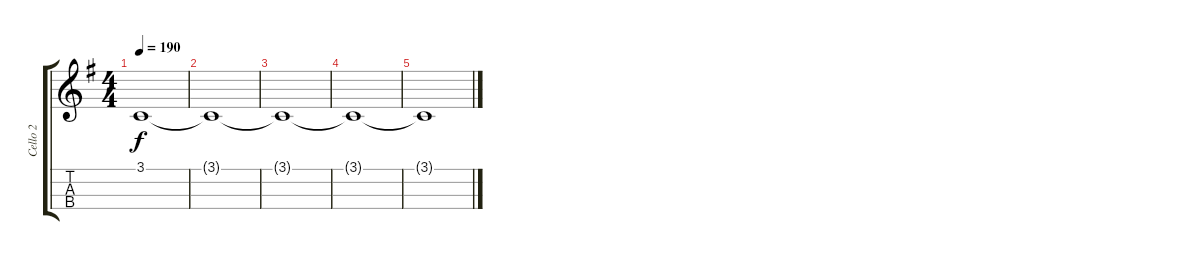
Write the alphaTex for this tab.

\track ("Cello 2" "Cello 2") {instrument cello}
\staff {score tabs}
\tuning (A3 D3 G2 C2) {hide}
\ts (4 4)
\tempo 190
\clef g2
\ks g
3.1.1{dy f} |
3.1{t}.1 |
3.1{t}.1 |
3.1{t}.1 |
3.1{t}.1
